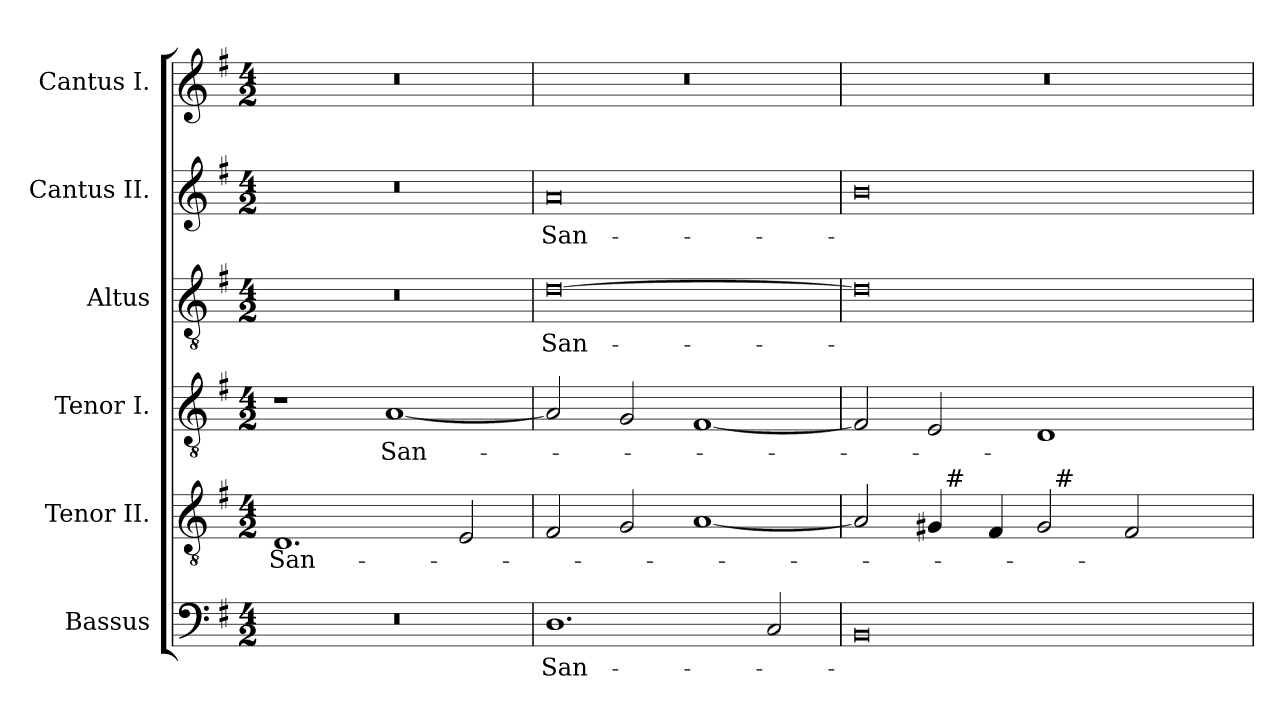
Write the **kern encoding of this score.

**kern	**text	**kern	**text	**kern	**text	**kern	**text	**kern	**text	**kern
*part6	*part6	*part5	*part5	*part4	*part4	*part3	*part3	*part2	*part2	*part1
*staff6	*staff6	*staff5	*staff5	*staff4	*staff4	*staff3	*staff3	*staff2	*staff2	*staff1
*I"Bassus	*	*I"Tenor II.	*	*I"Tenor I.	*	*I"Altus	*	*I"Cantus II.	*	*I"Cantus I.
*I'B.	*	*I'T. II.	*	*I'T. I.	*	*I'A.	*	*I'C. II	*	*I'C. I
!!LO:LB:g=z
*clefF4	*	*clefGv2	*	*clefGv2	*	*clefGv2	*	*clefG2	*	*clefG2
*	*	*ITrd7c12	*	*ITrd7c12	*	*ITrd7c12	*	*	*	*
*k[f#]	*	*k[f#]	*	*k[f#]	*	*k[f#]	*	*k[f#]	*	*k[f#]
*G:	*	*G:	*	*G:	*	*G:	*	*G:	*	*G:
*M4/2	*	*M4/2	*	*M4/2	*	*M4/2	*	*M4/2	*	*M4/2
=1	=1	=1	=1	=1	=1	=1	=1	=1	=1	=1
!LO:N:vis=1	!	!	!	!	!	!	!	!	!	!
!	!	!	!LO:LY:b:color=#000000	!	!	!LO:N:vis=1	!	!LO:N:vis=1	!	!LO:N:vis=1
0r	.	1.DDi	San-	1r	.	0r	.	0r	.	0r
!	!	!	!	!	!LO:LY:b:color=#000000	!	!	!	!	!
.	.	.	.	[1AAi	San-	.	.	.	.	.
.	.	2EEi/	.	.	.	.	.	.	.	.
=2	=2	=2	=2	=2	=2	=2	=2	=2	=2	=2
!	!LO:LY:b:color=#000000	!	!	!	!	!	!	!	!	!
!	!	!	!	!	!	!	!LO:LY:b:color=#000000	!	!	!
!	!	!	!	!	!	!	!	!	!LO:LY:b:color=#000000	!LO:N:vis=1
1.Di	San-	2FF#i/	.	2AAi/]	.	[0Di	San-	0ai	San-	0r
.	.	2GGi/	.	2GGi/	.	.	.	.	.	.
.	.	[1AAi	.	[1FF#i	.	.	.	.	.	.
2Ci/	.	.	.	.	.	.	.	.	.	.
=3	=3	=3	=3	=3	=3	=3	=3	=3	=3	=3
!	!	!	!	!	!	!	!	!	!	!LO:N:vis=1
*	*	*^	*	*	*	*	*	*	*	*
*	*	*	*^	*	*	*	*	*	*	*	*
0BBi	.	2AAi/]	2ryy	1ryy	.	2FF#i/]	.	0Di]	.	0bi	.	0r
.	.	4GG#i/	32ryy	.	.	2EEi/	.	.	.	.	.	.
.	.	.	256ryy	.	.	.	.	.	.	.	.	.
!	!	!	!LO:TX:a:t=#	!	!	!	!	!	!	!	!	!
.	.	.	1ryy	.	.	.	.	.	.	.	.	.
.	.	4FF#i/	.	.	.	.	.	.	.	.	.	.
.	.	2GG#i/	.	32ryy	.	1DDi	.	.	.	.	.	.
.	.	.	.	256ryy	.	.	.	.	.	.	.	.
!	!	!	!	!LO:TX:a:t=#	!	!	!	!	!	!	!	!
.	.	.	.	2ryy	.	.	.	.	.	.	.	.
.	.	2FF#i/	.	.	.	.	.	.	.	.	.	.
.	.	.	4ryy	4ryy	.	.	.	.	.	.	.	.
.	.	.	8ryy	8ryy	.	.	.	.	.	.	.	.
.	.	.	16ryy	16ryy	.	.	.	.	.	.	.	.
.	.	.	64..ryy	64..ryy	.	.	.	.	.	.	.	.
*	*	*v	*v	*v	*	*	*	*	*	*	*	*
=	=	=	=	=	=	=	=	=	=	=
*-	*-	*-	*-	*-	*-	*-	*-	*-	*-	*-
